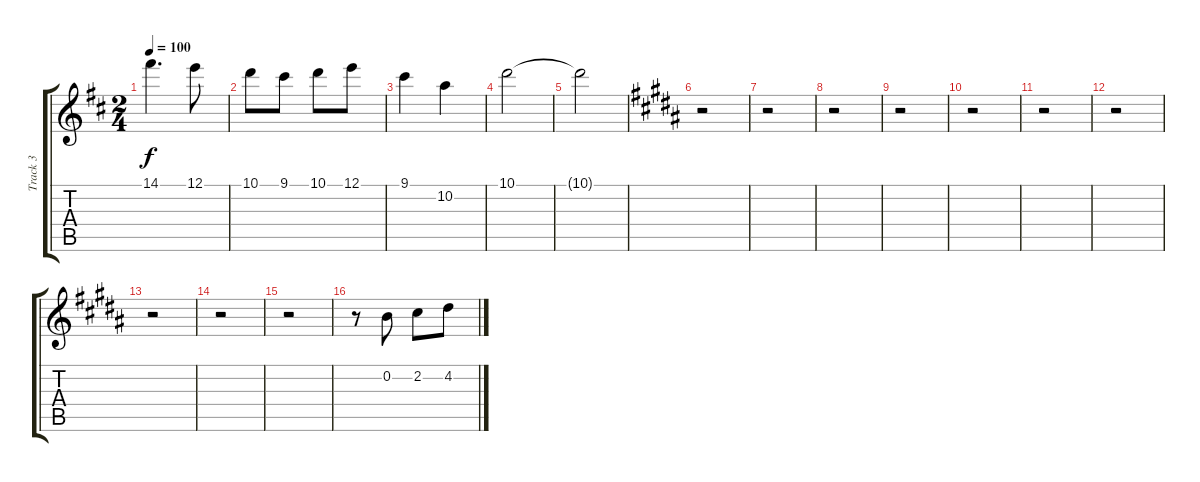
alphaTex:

\track ("Track 3" "Track 3") {instrument acousticguitarnylon}
\staff {score tabs}
\tuning (E4 B3 G3 D3 A2 E2) {hide}
\ts (2 4)
\tempo 100
\clef g2
\ks d
14.1.4{d dy f} 12.1.8 |
10.1.8 9.1.8 10.1.8 12.1.8 |
9.1.4 10.2.4 |
10.1.2 |
10.1{t}.2 |
\ks b
r.2 |
r.2 |
r.2 |
r.2 |
r.2 |
r.2 |
r.2 |
r.2 |
r.2 |
r.2 |
r.8 0.2.8 2.2.8 4.2.8
